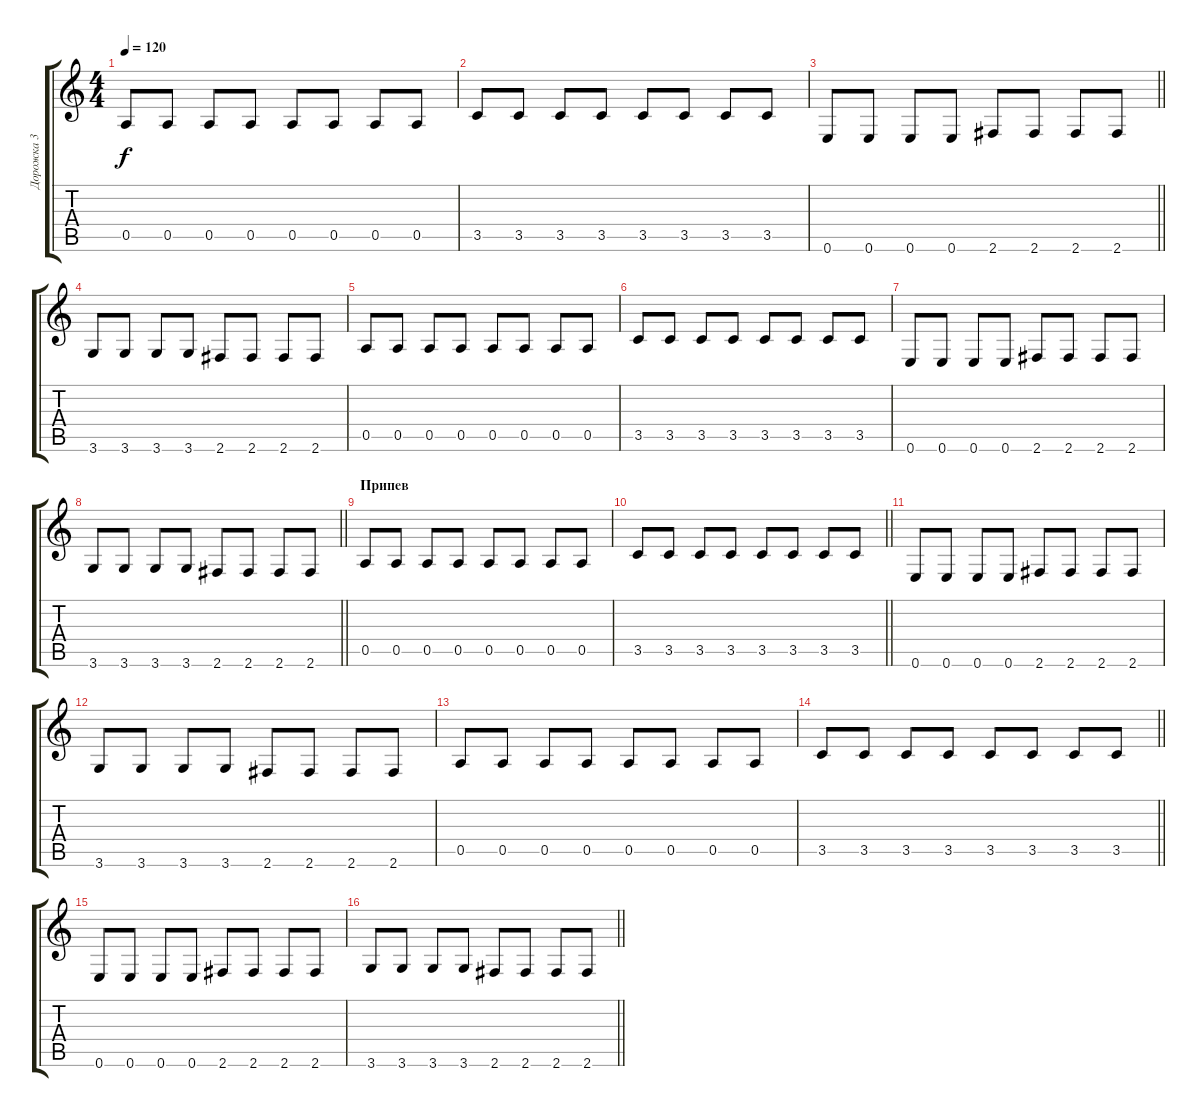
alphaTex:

\track ("Дорожка 3" "Дорожка 3") {instrument synthbass2}
\staff {score tabs}
\tuning (E4 B3 G3 D3 A2 E2) {hide}
\ts (4 4)
\tempo 120
\clef g2
\ks c
0.5.8{dy f} 0.5.8 0.5.8 0.5.8 0.5.8 0.5.8 0.5.8 0.5.8 |
3.5.8 3.5.8 3.5.8 3.5.8 3.5.8 3.5.8 3.5.8 3.5.8 |
\barLineRight lightlight
0.6.8 0.6.8 0.6.8 0.6.8 2.6.8 2.6.8 2.6.8 2.6.8 |
3.6.8 3.6.8 3.6.8 3.6.8 2.6.8 2.6.8 2.6.8 2.6.8 |
0.5.8 0.5.8 0.5.8 0.5.8 0.5.8 0.5.8 0.5.8 0.5.8 |
3.5.8 3.5.8 3.5.8 3.5.8 3.5.8 3.5.8 3.5.8 3.5.8 |
0.6.8 0.6.8 0.6.8 0.6.8 2.6.8 2.6.8 2.6.8 2.6.8 |
\barLineRight lightlight
3.6.8 3.6.8 3.6.8 3.6.8 2.6.8 2.6.8 2.6.8 2.6.8 |
\section ("" "Припев")
0.5.8 0.5.8 0.5.8 0.5.8 0.5.8 0.5.8 0.5.8 0.5.8 |
\barLineRight lightlight
3.5.8 3.5.8 3.5.8 3.5.8 3.5.8 3.5.8 3.5.8 3.5.8 |
0.6.8 0.6.8 0.6.8 0.6.8 2.6.8 2.6.8 2.6.8 2.6.8 |
3.6.8 3.6.8 3.6.8 3.6.8 2.6.8 2.6.8 2.6.8 2.6.8 |
0.5.8 0.5.8 0.5.8 0.5.8 0.5.8 0.5.8 0.5.8 0.5.8 |
\barLineRight lightlight
3.5.8 3.5.8 3.5.8 3.5.8 3.5.8 3.5.8 3.5.8 3.5.8 |
0.6.8 0.6.8 0.6.8 0.6.8 2.6.8 2.6.8 2.6.8 2.6.8 |
\barLineRight lightlight
3.6.8 3.6.8 3.6.8 3.6.8 2.6.8 2.6.8 2.6.8 2.6.8
